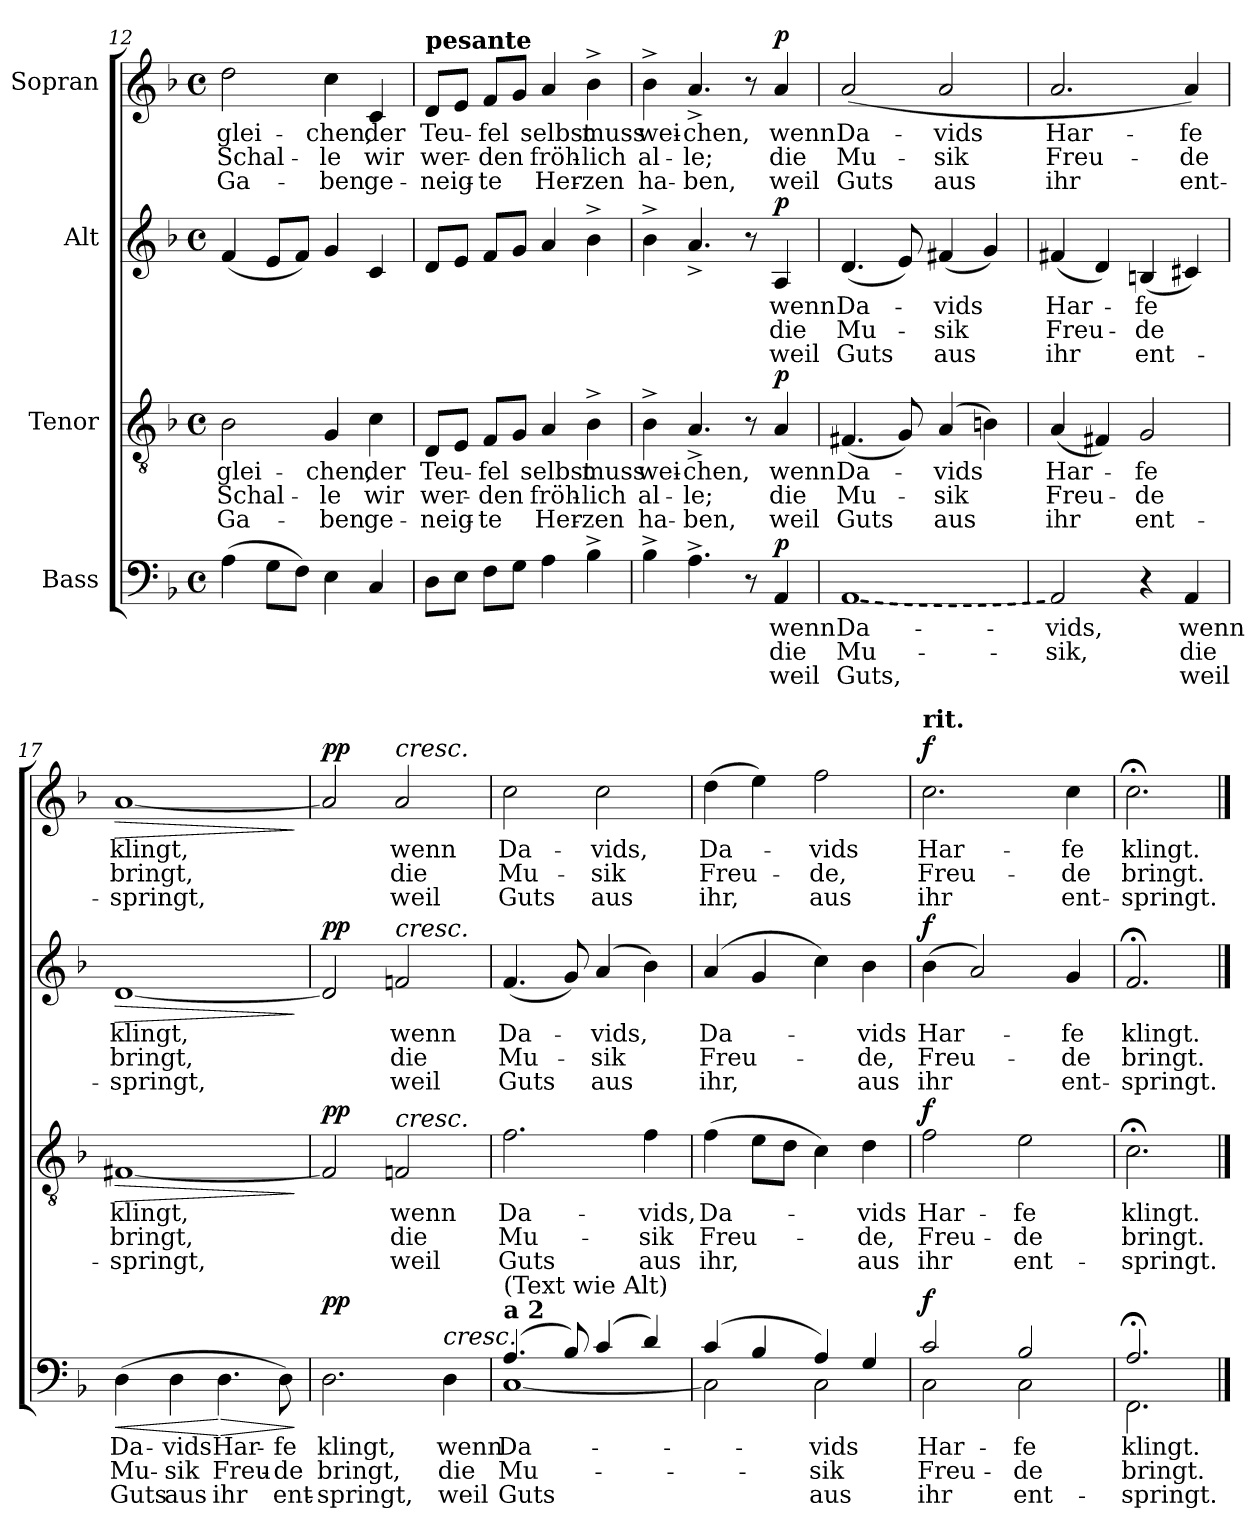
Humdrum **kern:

**kern	**text	**text	**text	**dynam	**kern	**text	**text	**text	**dynam	**kern	**text	**text	**text	**dynam	**kern	**text	**text	**text	**dynam
*part4	*part4	*part4	*part4	*part4	*part3	*part3	*part3	*part3	*part3	*part2	*part2	*part2	*part2	*part2	*part1	*part1	*part1	*part1	*part1
*staff4	*staff4	*staff4	*staff4	*staff4	*staff3	*staff3	*staff3	*staff3	*staff3	*staff2	*staff2	*staff2	*staff2	*staff2	*staff1	*staff1	*staff1	*staff1	*staff1
*I"Bass	*	*	*	*	*I"Tenor	*	*	*	*	*I"Alt	*	*	*	*	*I"Sopran	*	*	*	*
*clefF4	*	*	*	*	*clefGv2	*	*	*	*	*clefG2	*	*	*	*	*clefG2	*	*	*	*
*k[b-]	*	*	*	*	*k[b-]	*	*	*	*	*k[b-]	*	*	*	*	*k[b-]	*	*	*	*
*M4/4	*	*	*	*	*M4/4	*	*	*	*	*M4/4	*	*	*	*	*M4/4	*	*	*	*
*met(c)	*	*	*	*	*met(c)	*	*	*	*	*met(c)	*	*	*	*	*met(c)	*	*	*	*
=12	=12	=12	=12	=12	=12	=12	=12	=12	=12	=12	=12	=12	=12	=12	=12	=12	=12	=12	=12
!	!	!	!	!	!	!LO:LY:b	!LO:LY:b	!LO:LY:b	!	!	!	!	!	!	!	!LO:LY:b	!LO:LY:b	!LO:LY:b	!
(4A\	.	.	.	.	2B-\	glei-	Schal-	Ga-	.	(4f/	.	.	.	.	2dd\	glei-	Schal-	Ga-	.
8G\L	.	.	.	.	.	.	.	.	.	8e/L	.	.	.	.	.	.	.	.	.
8F\J)	.	.	.	.	.	.	.	.	.	8f/J)	.	.	.	.	.	.	.	.	.
!	!	!	!	!	!	!LO:LY:b	!LO:LY:b	!LO:LY:b	!	!	!	!	!	!	!	!LO:LY:b	!LO:LY:b	!LO:LY:b	!
4E\	.	.	.	.	4G/	-chen,	-le	-ben	.	4g/	.	.	.	.	4cc\	-chen,	-le	-ben	.
!	!	!	!	!	!	!LO:LY:b	!LO:LY:b	!LO:LY:b	!	!	!	!	!	!	!	!LO:LY:b	!LO:LY:b	!LO:LY:b	!
4C/	.	.	.	.	4c\	der	wir	ge-	.	4c/	.	.	.	.	4c/	der	wir	ge-	.
!!LO:PB:g=z
=13	=13	=13	=13	=13	=13	=13	=13	=13	=13	=13	=13	=13	=13	=13	=13	=13	=13	=13	=13
!	!	!	!	!	!	!	!	!	!	!	!	!	!	!	!LO:TX:a:B:t=pesante	!	!	!	!
!	!	!	!	!	!	!LO:LY:b	!LO:LY:b	!LO:LY:b	!	!	!	!	!	!	!	!LO:LY:b	!LO:LY:b	!LO:LY:b	!
8D\L	.	.	.	.	8D/L	Teu-	wer-	-neig-	.	8d/L	.	.	.	.	8d/L	Teu-	wer-	-neig-	.
8E\J	.	.	.	.	8E/J	.	.	.	.	8e/J	.	.	.	.	8e/J	.	.	.	.
!	!	!	!	!	!	!LO:LY:b	!LO:LY:b	!LO:LY:b	!	!	!	!	!	!	!	!LO:LY:b	!LO:LY:b	!LO:LY:b	!
8F\L	.	.	.	.	8F/L	-fel	-den	-te	.	8f/L	.	.	.	.	8f/L	-fel	-den	-te	.
8G\J	.	.	.	.	8G/J	.	.	.	.	8g/J	.	.	.	.	8g/J	.	.	.	.
!	!	!	!	!	!	!LO:LY:b	!LO:LY:b	!LO:LY:b	!	!	!	!	!	!	!	!LO:LY:b	!LO:LY:b	!LO:LY:b	!
4A\	.	.	.	.	4A/	selbst	fröh-	Her-	.	4a/	.	.	.	.	4a/	selbst	fröh-	Her-	.
!	!	!	!	!	!	!LO:LY:b	!LO:LY:b	!LO:LY:b	!	!	!	!	!	!	!	!LO:LY:b	!LO:LY:b	!LO:LY:b	!
4B-^\	.	.	.	.	4B-^\	muss	-lich	-zen	.	4b-^\	.	.	.	.	4b-^\	muss	-lich	-zen	.
=14	=14	=14	=14	=14	=14	=14	=14	=14	=14	=14	=14	=14	=14	=14	=14	=14	=14	=14	=14
!	!	!	!	!	!	!LO:LY:b	!LO:LY:b	!LO:LY:b	!	!	!	!	!	!	!	!LO:LY:b	!LO:LY:b	!LO:LY:b	!
4B-^\	.	.	.	.	4B-^\	wei-	al-	ha-	.	4b-^\	.	.	.	.	4b-^\	wei-	al-	ha-	.
!	!	!	!	!	!	!LO:LY:b	!LO:LY:b	!LO:LY:b	!	!	!	!	!	!	!	!LO:LY:b	!LO:LY:b	!LO:LY:b	!
4.A^\	.	.	.	.	4.A^/	-chen,	-le;	-ben,	.	4.a^/	.	.	.	.	4.a^/	-chen,	-le;	-ben,	.
8r	.	.	.	.	8r	.	.	.	.	8r	.	.	.	.	8r	.	.	.	.
!	!LO:LY:b	!LO:LY:b	!LO:LY:b	!LO:DY:a	!	!LO:LY:b	!LO:LY:b	!LO:LY:b	!LO:DY:a	!	!LO:LY:b	!LO:LY:b	!LO:LY:b	!LO:DY:a	!	!LO:LY:b	!LO:LY:b	!LO:LY:b	!LO:DY:a
4AA/	wenn	die	weil	p	4A/	wenn	die	weil	p	4A/	wenn	die	weil	p	4a/	wenn	die	weil	p
=15	=15	=15	=15	=15	=15	=15	=15	=15	=15	=15	=15	=15	=15	=15	=15	=15	=15	=15	=15
!LO:T:dash	!LO:LY:b	!LO:LY:b	!LO:LY:b	!	!	!LO:LY:b	!LO:LY:b	!LO:LY:b	!	!	!LO:LY:b	!LO:LY:b	!LO:LY:b	!	!	!LO:LY:b	!LO:LY:b	!LO:LY:b	!
[1AA	Da-	Mu-	Guts,	.	(4.F#X/	Da-	Mu-	Guts	.	(4.d/	Da-	Mu-	Guts	.	(2a/	Da-	Mu-	Guts	.
.	.	.	.	.	8G/)	.	.	.	.	8e/)	.	.	.	.	.	.	.	.	.
!	!	!	!	!	!	!LO:LY:b	!LO:LY:b	!LO:LY:b	!	!	!LO:LY:b	!LO:LY:b	!LO:LY:b	!	!	!LO:LY:b	!LO:LY:b	!LO:LY:b	!
.	.	.	.	.	(4A/	-vids	-sik	aus	.	(4f#X/	-vids	-sik	aus	.	2a/	-vids	-sik	aus	.
.	.	.	.	.	4Bn\)	.	.	.	.	4g/)	.	.	.	.	.	.	.	.	.
=16	=16	=16	=16	=16	=16	=16	=16	=16	=16	=16	=16	=16	=16	=16	=16	=16	=16	=16	=16
!	!LO:LY:b	!LO:LY:b	!	!	!	!LO:LY:b	!LO:LY:b	!LO:LY:b	!	!	!LO:LY:b	!LO:LY:b	!LO:LY:b	!	!	!LO:LY:b	!LO:LY:b	!LO:LY:b	!
2AA/]	-vids,	-sik,	.	.	(4A/	Har-	Freu-	ihr	.	(4f#X/	Har-	Freu-	ihr	.	2.a/	Har-	Freu-	ihr	.
.	.	.	.	.	4F#X/)	.	.	.	.	4d/)	.	.	.	.	.	.	.	.	.
!	!	!	!	!	!	!LO:LY:b	!LO:LY:b	!LO:LY:b	!	!	!LO:LY:b	!LO:LY:b	!LO:LY:b	!	!	!	!	!	!
4r	.	.	.	.	2G/	-fe	-de	ent-	.	(4Bn/	-fe	-de	ent-	.	.	.	.	.	.
!	!LO:LY:b	!LO:LY:b	!LO:LY:b	!	!	!	!	!	!	!	!	!	!	!	!	!LO:LY:b	!LO:LY:b	!LO:LY:b	!
4AA/	wenn	die	weil	.	.	.	.	.	.	4c#X/)	.	.	.	.	4a/)	-fe	-de	ent-	.
!!LO:LB:g=z
=17	=17	=17	=17	=17	=17	=17	=17	=17	=17	=17	=17	=17	=17	=17	=17	=17	=17	=17	=17
!	!LO:LY:b	!LO:LY:b	!LO:LY:b	!LO:HP:b	!	!LO:LY:b	!LO:LY:b	!LO:LY:b	!LO:HP:b	!	!LO:LY:b	!LO:LY:b	!LO:LY:b	!LO:HP:b	!	!LO:LY:b	!LO:LY:b	!LO:LY:b	!LO:HP:b
(4D\	Da-	Mu-	Guts	<	[1F#X	klingt,	bringt,	-springt,	>	[1d	klingt,	bringt,	-springt,	>	[1a	klingt,	bringt,	-springt,	>
!	!LO:LY:b	!LO:LY:b	!LO:LY:b	!	!	!	!	!	!	!	!	!	!	!	!	!	!	!	!
4D\	-vids	-sik	aus	.	.	.	.	.	.	.	.	.	.	.	.	.	.	.	.
!	!LO:LY:b	!LO:LY:b	!LO:LY:b	!LO:HP:n=1:b	!	!	!	!	!	!	!	!	!	!	!	!	!	!	!
4.D\	Har-	Freu-	ihr	[ >	.	.	.	.	.	.	.	.	.	.	.	.	.	.	.
!	!LO:LY:b	!LO:LY:b	!LO:LY:b	!	!	!	!	!	!	!	!	!	!	!	!	!	!	!	!
8D\)	-fe	-de	ent-	.	.	.	.	.	.	.	.	.	.	.	.	.	.	.	.
.	.	.	.	]	.	.	.	.	]	.	.	.	.	]	.	.	.	.	]
=18	=18	=18	=18	=18	=18	=18	=18	=18	=18	=18	=18	=18	=18	=18	=18	=18	=18	=18	=18
!	!LO:LY:b	!LO:LY:b	!LO:LY:b	!LO:DY:a	!	!	!	!	!LO:DY:a	!	!	!	!	!LO:DY:a	!	!	!	!	!LO:DY:a
2.D\	klingt,	bringt,	-springt,	pp	2F#/]	.	.	.	pp	2d/]	.	.	.	pp	2a/]	.	.	.	pp
!	!	!	!	!	!	!	!	!	!	!	!	!	!	!	!LO:TX:a:i:t=cresc.	!	!	!	!
!	!	!	!	!	!	!	!	!	!	!LO:TX:a:i:t=cresc.	!	!	!	!	!	!	!	!	!
!	!	!	!	!	!LO:TX:a:i:t=cresc.	!	!	!	!	!	!	!	!	!	!	!	!	!	!
!	!	!	!	!	!	!LO:LY:b	!LO:LY:b	!LO:LY:b	!	!	!LO:LY:b	!LO:LY:b	!LO:LY:b	!	!	!LO:LY:b	!LO:LY:b	!LO:LY:b	!
.	.	.	.	.	2Fn/	wenn	die	weil	.	2fn/	wenn	die	weil	.	2a/	wenn	die	weil	.
!LO:TX:a:i:t=cresc.	!	!	!	!	!	!	!	!	!	!	!	!	!	!	!	!	!	!	!
!	!LO:LY:b	!LO:LY:b	!LO:LY:b	!	!	!	!	!	!	!	!	!	!	!	!	!	!	!	!
4D\	wenn	die	weil	.	.	.	.	.	.	.	.	.	.	.	.	.	.	.	.
=19	=19	=19	=19	=19	=19	=19	=19	=19	=19	=19	=19	=19	=19	=19	=19	=19	=19	=19	=19
*^	*	*	*	*	*	*	*	*	*	*	*	*	*	*	*	*	*	*	*
!LO:TX:a:B:t=a 2	!	!	!	!	!	!	!	!	!	!	!	!	!	!	!	!	!	!	!	!
!LO:TX:a:t=(Text wie Alt)	!	!	!	!	!	!	!	!	!	!	!	!	!	!	!	!	!	!	!	!
!	!	!LO:LY:b	!LO:LY:b	!LO:LY:b	!	!	!LO:LY:b	!LO:LY:b	!LO:LY:b	!	!	!LO:LY:b	!LO:LY:b	!LO:LY:b	!	!	!LO:LY:b	!LO:LY:b	!LO:LY:b	!
(4.A/	[1C	Da-	Mu-	Guts	.	2.f\	Da-	Mu-	Guts	.	(4.f/	Da-	Mu-	Guts	.	2cc\	Da-	Mu-	Guts	.
8B-/)	.	.	.	.	.	.	.	.	.	.	8g/)	.	.	.	.	.	.	.	.	.
!	!	!	!	!	!	!	!	!	!	!	!	!LO:LY:b	!LO:LY:b	!LO:LY:b	!	!	!LO:LY:b	!LO:LY:b	!LO:LY:b	!
(4c/	.	.	.	.	.	.	.	.	.	.	(4a/	-vids,	-sik	aus	.	2cc\	-vids,	-sik	aus	.
!	!	!	!	!	!	!	!LO:LY:b	!LO:LY:b	!LO:LY:b	!	!	!	!	!	!	!	!	!	!	!
4d/)	.	.	.	.	.	4f\	-vids,	-sik	aus	.	4b-\)	.	.	.	.	.	.	.	.	.
=20	=20	=20	=20	=20	=20	=20	=20	=20	=20	=20	=20	=20	=20	=20	=20	=20	=20	=20	=20	=20
!	!	!	!	!	!	!	!LO:LY:b	!LO:LY:b	!LO:LY:b	!	!	!LO:LY:b	!LO:LY:b	!LO:LY:b	!	!	!LO:LY:b	!LO:LY:b	!LO:LY:b	!
(4c/	2C\]	.	.	.	.	(4f\	Da-	Freu-	ihr,	.	(4a/	Da-	Freu-	ihr,	.	(4dd\	Da-	Freu-	ihr,	.
4B-/	.	.	.	.	.	8e\L	.	.	.	.	4g/	.	.	.	.	4ee\)	.	.	.	.
.	.	.	.	.	.	8d\J	.	.	.	.	.	.	.	.	.	.	.	.	.	.
!	!	!LO:LY:b	!LO:LY:b	!LO:LY:b	!	!	!	!	!	!	!	!	!	!	!	!	!LO:LY:b	!LO:LY:b	!LO:LY:b	!
4A/)	2C\	-vids	-sik	aus	.	4c\)	.	.	.	.	4cc\)	.	.	.	.	2ff\	-vids	-de,	aus	.
!	!	!	!	!	!	!	!LO:LY:b	!LO:LY:b	!LO:LY:b	!	!	!LO:LY:b	!LO:LY:b	!LO:LY:b	!	!	!	!	!	!
4G/	.	.	.	.	.	4d\	-vids	-de,	aus	.	4b-\	-vids	-de,	aus	.	.	.	.	.	.
=21	=21	=21	=21	=21	=21	=21	=21	=21	=21	=21	=21	=21	=21	=21	=21	=21	=21	=21	=21	=21
!	!	!	!	!	!	!	!	!	!	!	!	!	!	!	!	!LO:TX:a:B:t=rit.	!	!	!	!
!	!	!LO:LY:b	!LO:LY:b	!LO:LY:b	!LO:DY:a	!	!LO:LY:b	!LO:LY:b	!LO:LY:b	!LO:DY:a	!	!LO:LY:b	!LO:LY:b	!LO:LY:b	!LO:DY:a	!	!LO:LY:b	!LO:LY:b	!LO:LY:b	!LO:DY:a
2c/	2C\	Har-	Freu-	ihr	f	2f\	Har-	Freu-	ihr	f	(4b-\	Har-	Freu-	ihr	f	2.cc\	Har-	Freu-	ihr	f
.	.	.	.	.	.	.	.	.	.	.	2a/)	.	.	.	.	.	.	.	.	.
!	!	!LO:LY:b	!LO:LY:b	!LO:LY:b	!	!	!LO:LY:b	!LO:LY:b	!LO:LY:b	!	!	!	!	!	!	!	!	!	!	!
2B-/	2C\	-fe	-de	ent-	.	2e\	-fe	-de	ent-	.	.	.	.	.	.	.	.	.	.	.
!	!	!	!	!	!	!	!	!	!	!	!	!LO:LY:b	!LO:LY:b	!LO:LY:b	!	!	!LO:LY:b	!LO:LY:b	!LO:LY:b	!
.	.	.	.	.	.	.	.	.	.	.	4g/	-fe	-de	ent-	.	4cc\	-fe	-de	ent-	.
=22	=22	=22	=22	=22	=22	=22	=22	=22	=22	=22	=22	=22	=22	=22	=22	=22	=22	=22	=22	=22
!	!	!LO:LY:b	!LO:LY:b	!LO:LY:b	!	!	!LO:LY:b	!LO:LY:b	!LO:LY:b	!	!	!LO:LY:b	!LO:LY:b	!LO:LY:b	!	!	!LO:LY:b	!LO:LY:b	!LO:LY:b	!
2.A;</	2.FF\	klingt.	bringt.	-springt.	.	2.c;<\	klingt.	bringt.	-springt.	.	2.f;</	klingt.	bringt.	-springt.	.	2.cc;<\	klingt.	bringt.	-springt.	.
*v	*v	*	*	*	*	*	*	*	*	*	*	*	*	*	*	*	*	*	*	*
==	==	==	==	==	==	==	==	==	==	==	==	==	==	==	==	==	==	==	==
*-	*-	*-	*-	*-	*-	*-	*-	*-	*-	*-	*-	*-	*-	*-	*-	*-	*-	*-	*-
